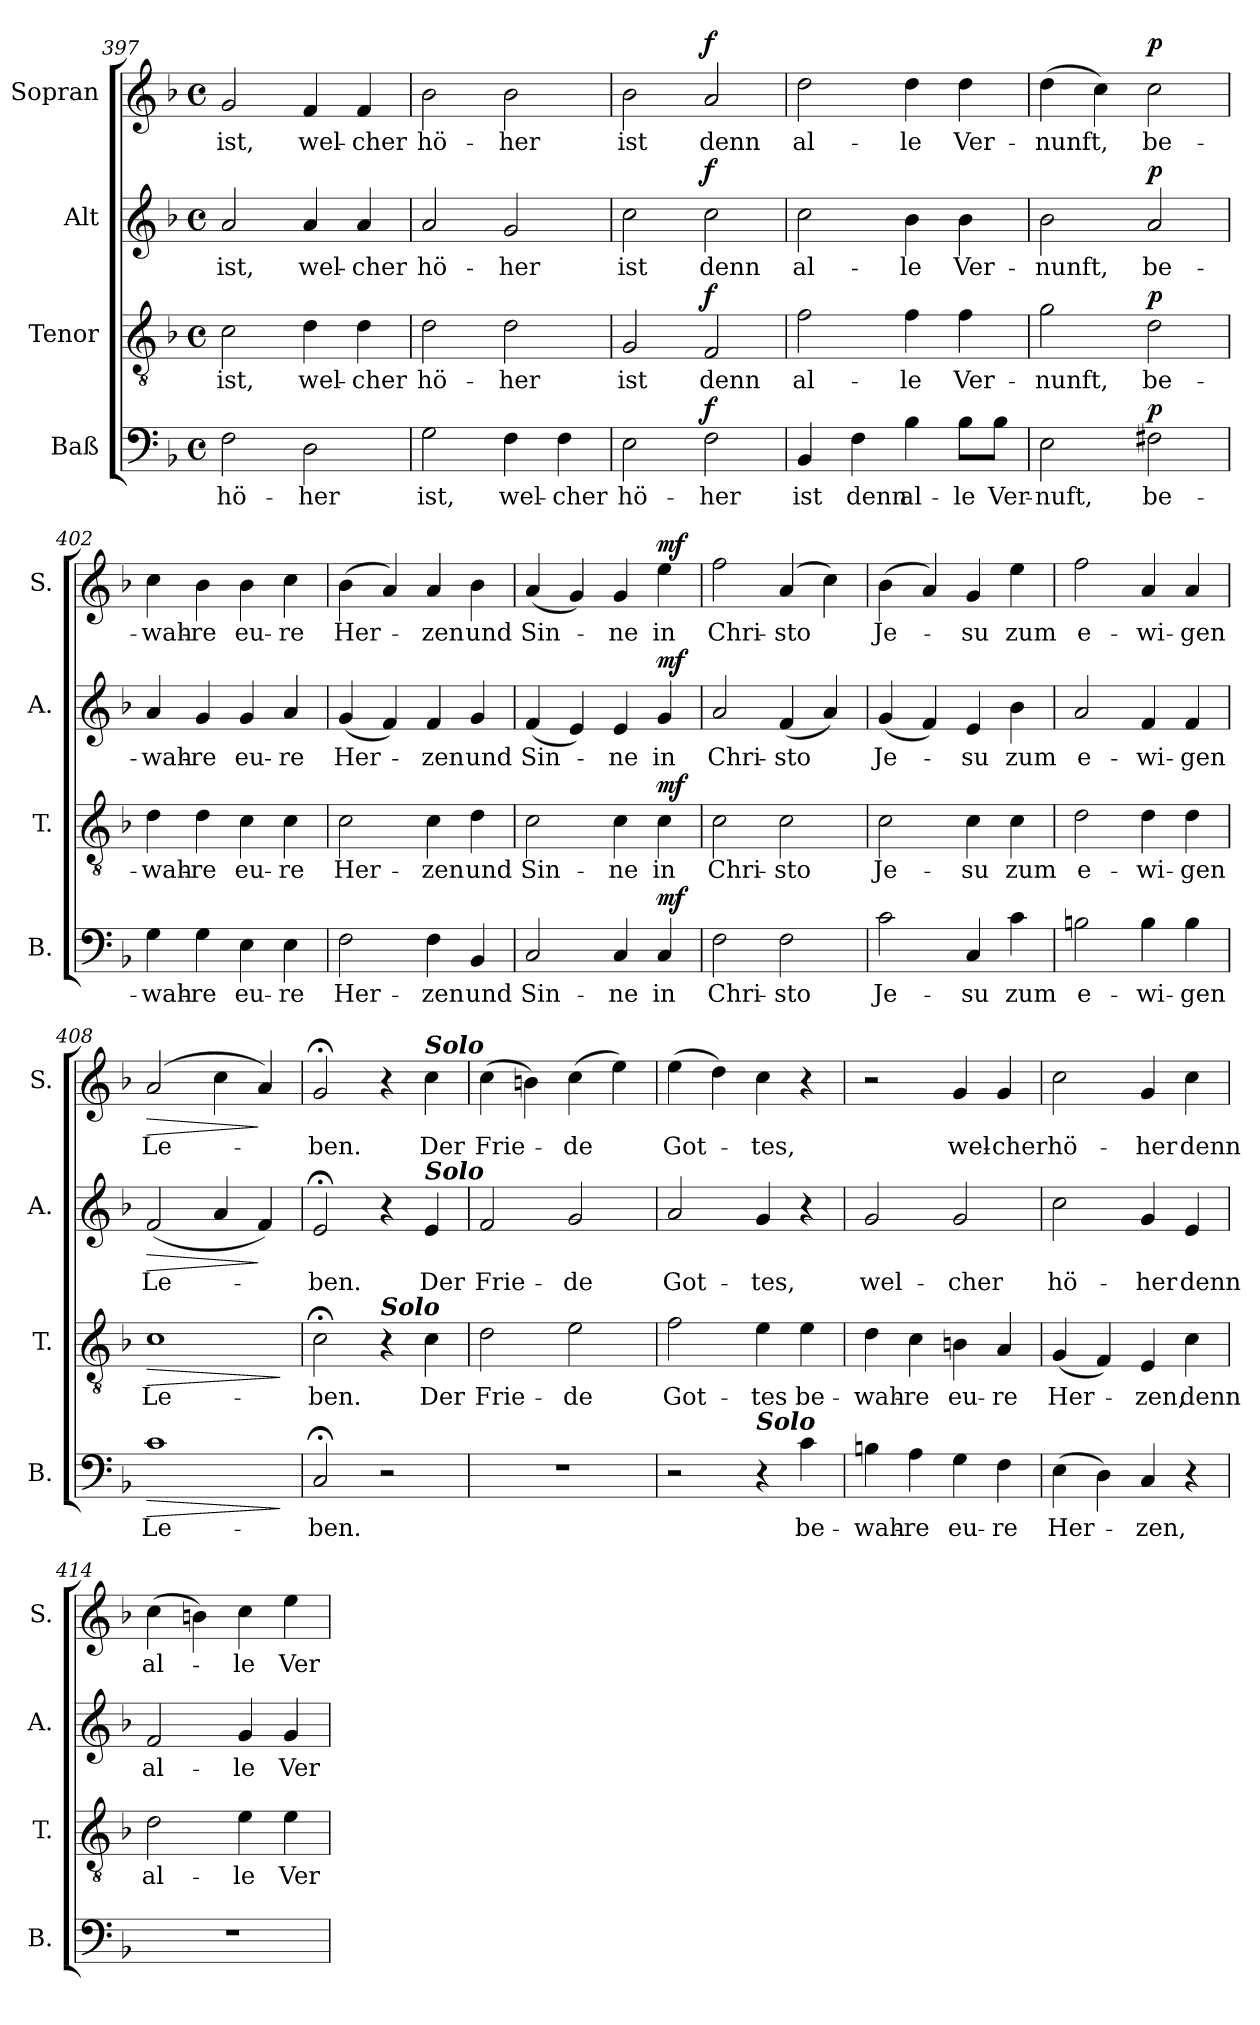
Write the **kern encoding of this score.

**kern	**text	**dynam	**kern	**text	**dynam	**kern	**text	**dynam	**kern	**text	**dynam
*part4	*part4	*part4	*part3	*part3	*part3	*part2	*part2	*part2	*part1	*part1	*part1
*staff4	*staff4	*staff4	*staff3	*staff3	*staff3	*staff2	*staff2	*staff2	*staff1	*staff1	*staff1
*I"Baß	*	*	*I"Tenor	*	*	*I"Alt	*	*	*I"Sopran	*	*
*I'B.	*	*	*I'T.	*	*	*I'A.	*	*	*I'S.	*	*
*clefF4	*	*	*clefGv2	*	*	*clefG2	*	*	*clefG2	*	*
*k[b-]	*	*	*k[b-]	*	*	*k[b-]	*	*	*k[b-]	*	*
*F:	*	*	*F:	*	*	*F:	*	*	*F:	*	*
*M4/4	*	*	*M4/4	*	*	*M4/4	*	*	*M4/4	*	*
*met(c)	*	*	*met(c)	*	*	*met(c)	*	*	*met(c)	*	*
=397	=397	=397	=397	=397	=397	=397	=397	=397	=397	=397	=397
!	!LO:LY:b	!	!	!LO:LY:b	!	!	!LO:LY:b	!	!	!LO:LY:b	!
2F\	hö-	.	2c\	ist,	.	2a/	ist,	.	2g/	ist,	.
!	!LO:LY:b	!	!	!LO:LY:b	!	!	!LO:LY:b	!	!	!LO:LY:b	!
2D\	-her	.	4d\	wel-	.	4a/	wel-	.	4f/	wel-	.
!	!	!	!	!LO:LY:b	!	!	!LO:LY:b	!	!	!LO:LY:b	!
.	.	.	4d\	-cher	.	4a/	-cher	.	4f/	-cher	.
=398	=398	=398	=398	=398	=398	=398	=398	=398	=398	=398	=398
!	!LO:LY:b	!	!	!LO:LY:b	!	!	!LO:LY:b	!	!	!LO:LY:b	!
2G\	ist,	.	2d\	hö-	.	2a/	hö-	.	2b-\	hö-	.
!	!LO:LY:b	!	!	!LO:LY:b	!	!	!LO:LY:b	!	!	!LO:LY:b	!
4F\	wel-	.	2d\	-her	.	2g/	-her	.	2b-\	-her	.
!	!LO:LY:b	!	!	!	!	!	!	!	!	!	!
4F\	-cher	.	.	.	.	.	.	.	.	.	.
!!LO:LB:g=z
=399	=399	=399	=399	=399	=399	=399	=399	=399	=399	=399	=399
!	!LO:LY:b	!	!	!LO:LY:b	!	!	!LO:LY:b	!	!	!LO:LY:b	!
2E\	hö-	.	2G/	ist	.	2cc\	ist	.	2b-\	ist	.
!	!LO:LY:b	!LO:DY:a	!	!LO:LY:b	!LO:DY:a	!	!LO:LY:b	!LO:DY:a	!	!LO:LY:b	!LO:DY:a
2F\	-her	f	2F/	denn	f	2cc\	denn	f	2a/	denn	f
=400	=400	=400	=400	=400	=400	=400	=400	=400	=400	=400	=400
!	!LO:LY:b	!	!	!LO:LY:b	!	!	!LO:LY:b	!	!	!LO:LY:b	!
4BB-/	ist	.	2f\	al-	.	2cc\	al-	.	2dd\	al-	.
!	!LO:LY:b	!	!	!	!	!	!	!	!	!	!
4F\	denn	.	.	.	.	.	.	.	.	.	.
!	!LO:LY:b	!	!	!LO:LY:b	!	!	!LO:LY:b	!	!	!LO:LY:b	!
4B-\	al-	.	4f\	-le	.	4b-\	-le	.	4dd\	-le	.
!	!LO:LY:b	!	!	!LO:LY:b	!	!	!LO:LY:b	!	!	!LO:LY:b	!
8B-\L	-le	.	4f\	Ver-	.	4b-\	Ver-	.	4dd\	Ver-	.
!	!LO:LY:b	!	!	!	!	!	!	!	!	!	!
8B-\J	Ver-	.	.	.	.	.	.	.	.	.	.
=401	=401	=401	=401	=401	=401	=401	=401	=401	=401	=401	=401
!	!LO:LY:b	!	!	!LO:LY:b	!	!	!LO:LY:b	!	!	!LO:LY:b	!
2E\	-nuft,	.	2g\	-nunft,	.	2b-\	-nunft,	.	(>4dd\	-nunft,	.
.	.	.	.	.	.	.	.	.	4cc\)	.	.
!	!LO:LY:b	!LO:DY:a	!	!LO:LY:b	!LO:DY:a	!	!LO:LY:b	!LO:DY:a	!	!LO:LY:b	!LO:DY:a
2F#X\	be-	p	2d\	be-	p	2a/	be-	p	2cc\	be-	p
=402	=402	=402	=402	=402	=402	=402	=402	=402	=402	=402	=402
!	!LO:LY:b	!	!	!LO:LY:b	!	!	!LO:LY:b	!	!	!LO:LY:b	!
4G\	-wah-	.	4d\	-wah-	.	4a/	-wah-	.	4cc\	-wah-	.
!	!LO:LY:b	!	!	!LO:LY:b	!	!	!LO:LY:b	!	!	!LO:LY:b	!
4G\	-re	.	4d\	-re	.	4g/	-re	.	4b-\	-re	.
!	!LO:LY:b	!	!	!LO:LY:b	!	!	!LO:LY:b	!	!	!LO:LY:b	!
4E\	eu-	.	4c\	eu-	.	4g/	eu-	.	4b-\	eu-	.
!	!LO:LY:b	!	!	!LO:LY:b	!	!	!LO:LY:b	!	!	!LO:LY:b	!
4E\	-re	.	4c\	-re	.	4a/	-re	.	4cc\	-re	.
=403	=403	=403	=403	=403	=403	=403	=403	=403	=403	=403	=403
!	!LO:LY:b	!	!	!LO:LY:b	!	!	!LO:LY:b	!	!	!LO:LY:b	!
2F\	Her-	.	2c\	Her-	.	(<4g/	Her-	.	(>4b-\	Her-	.
.	.	.	.	.	.	4f/)	.	.	4a/)	.	.
!	!LO:LY:b	!	!	!LO:LY:b	!	!	!LO:LY:b	!	!	!LO:LY:b	!
4F\	-zen	.	4c\	-zen	.	4f/	-zen	.	4a/	-zen	.
!	!LO:LY:b	!	!	!LO:LY:b	!	!	!LO:LY:b	!	!	!LO:LY:b	!
4BB-/	und	.	4d\	und	.	4g/	und	.	4b-\	und	.
=404	=404	=404	=404	=404	=404	=404	=404	=404	=404	=404	=404
!	!LO:LY:b	!	!	!LO:LY:b	!	!	!LO:LY:b	!	!	!LO:LY:b	!
2C/	Sin-	.	2c\	Sin-	.	(<4f/	Sin-	.	(<4a/	Sin-	.
.	.	.	.	.	.	4e/)	.	.	4g/)	.	.
!	!LO:LY:b	!	!	!LO:LY:b	!	!	!LO:LY:b	!	!	!LO:LY:b	!
4C/	-ne	.	4c\	-ne	.	4e/	-ne	.	4g/	-ne	.
!	!LO:LY:b	!LO:DY:a	!	!LO:LY:b	!LO:DY:a	!	!LO:LY:b	!LO:DY:a	!	!LO:LY:b	!LO:DY:a
4C/	in	mf	4c\	in	mf	4g/	in	mf	4ee\	in	mf
!!LO:PB:g=z
=405	=405	=405	=405	=405	=405	=405	=405	=405	=405	=405	=405
!	!LO:LY:b	!	!	!LO:LY:b	!	!	!LO:LY:b	!	!	!LO:LY:b	!
2F\	Chri-	.	2c\	Chri-	.	2a/	Chri-	.	2ff\	Chri-	.
!	!LO:LY:b	!	!	!LO:LY:b	!	!	!LO:LY:b	!	!	!LO:LY:b	!
2F\	-sto	.	2c\	-sto	.	(<4f/	-sto	.	(4a/	-sto	.
.	.	.	.	.	.	4a/)	.	.	4cc\)	.	.
=406	=406	=406	=406	=406	=406	=406	=406	=406	=406	=406	=406
!	!LO:LY:b	!	!	!LO:LY:b	!	!	!LO:LY:b	!	!	!LO:LY:b	!
2c\	Je-	.	2c\	Je-	.	(<4g/	Je-	.	(>4b-\	Je-	.
.	.	.	.	.	.	4f/)	.	.	4a/)	.	.
!	!LO:LY:b	!	!	!LO:LY:b	!	!	!LO:LY:b	!	!	!LO:LY:b	!
4C/	-su	.	4c\	-su	.	4e/	-su	.	4g/	-su	.
!	!LO:LY:b	!	!	!LO:LY:b	!	!	!LO:LY:b	!	!	!LO:LY:b	!
4c\	zum	.	4c\	zum	.	4b-\	zum	.	4ee\	zum	.
=407	=407	=407	=407	=407	=407	=407	=407	=407	=407	=407	=407
!	!LO:LY:b	!	!	!LO:LY:b	!	!	!LO:LY:b	!	!	!LO:LY:b	!
2Bn\	e-	.	2d\	e-	.	2a/	e-	.	2ff\	e-	.
!	!LO:LY:b	!	!	!LO:LY:b	!	!	!LO:LY:b	!	!	!LO:LY:b	!
4B\	-wi-	.	4d\	-wi-	.	4f/	-wi-	.	4a/	-wi-	.
!	!LO:LY:b	!	!	!LO:LY:b	!	!	!LO:LY:b	!	!	!LO:LY:b	!
4B\	-gen	.	4d\	-gen	.	4f/	-gen	.	4a/	-gen	.
=408	=408	=408	=408	=408	=408	=408	=408	=408	=408	=408	=408
!	!LO:LY:b	!LO:HP:b	!	!LO:LY:b	!LO:HP:b	!	!LO:LY:b	!LO:HP:b	!	!LO:LY:b	!LO:HP:b
1c	Le-	>	1c	Le-	>	(<2f/	Le-	>	(2a/	Le-	>
.	.	.	.	.	.	4a/	.	.	4cc\	.	.
.	.	.	.	.	.	4f/)	.	]	4a/)	.	]
.	.	]	.	.	]	.	.	.	.	.	.
=409	=409	=409	=409	=409	=409	=409	=409	=409	=409	=409	=409
!	!LO:LY:b	!	!	!LO:LY:b	!	!	!LO:LY:b	!	!	!LO:LY:b	!
2C;</	-ben.	.	2c;<\	-ben.	.	2e;</	-ben.	.	2g;</	-ben.	.
!	!	!	!LO:TX:a:Bi:t=Solo	!	!	!	!	!	!	!	!
2r	.	.	4r	.	.	4r	.	.	4r	.	.
!	!	!	!	!	!	!	!	!	!LO:TX:a:Bi:t=Solo	!	!
!	!	!	!	!	!	!LO:TX:a:Bi:t=Solo	!	!	!	!	!
!	!	!	!	!LO:LY:b	!	!	!LO:LY:b	!	!	!LO:LY:b	!
.	.	.	4c\	Der	.	4e/	Der	.	4cc\	Der	.
=410	=410	=410	=410	=410	=410	=410	=410	=410	=410	=410	=410
!	!	!	!	!LO:LY:b	!	!	!LO:LY:b	!	!	!LO:LY:b	!
1r	.	.	2d\	Frie-	.	2f/	Frie-	.	(>4cc\	Frie-	.
.	.	.	.	.	.	.	.	.	4bn\)	.	.
!	!	!	!	!LO:LY:b	!	!	!LO:LY:b	!	!	!LO:LY:b	!
.	.	.	2e\	-de	.	2g/	-de	.	(>4cc\	-de	.
.	.	.	.	.	.	.	.	.	4ee\)	.	.
!!LO:LB:g=z
=411	=411	=411	=411	=411	=411	=411	=411	=411	=411	=411	=411
!	!	!	!	!LO:LY:b	!	!	!LO:LY:b	!	!	!LO:LY:b	!
2r	.	.	2f\	Got-	.	2a/	Got-	.	(>4ee\	Got-	.
.	.	.	.	.	.	.	.	.	4dd\)	.	.
!LO:TX:a:Bi:t=Solo	!	!	!	!	!	!	!	!	!	!	!
!	!	!	!	!LO:LY:b	!	!	!LO:LY:b	!	!	!LO:LY:b	!
4r	.	.	4e\	-tes	.	4g/	-tes,	.	4cc\	-tes,	.
!	!LO:LY:b	!	!	!LO:LY:b	!	!	!	!	!	!	!
4c\	be-	.	4e\	be-	.	4r	.	.	4r	.	.
=412	=412	=412	=412	=412	=412	=412	=412	=412	=412	=412	=412
!	!LO:LY:b	!	!	!LO:LY:b	!	!	!LO:LY:b	!	!	!	!
4Bn\	-wah-	.	4d\	-wah-	.	2g/	wel-	.	2r	.	.
!	!LO:LY:b	!	!	!LO:LY:b	!	!	!	!	!	!	!
4A\	-re	.	4c\	-re	.	.	.	.	.	.	.
!	!LO:LY:b	!	!	!LO:LY:b	!	!	!LO:LY:b	!	!	!LO:LY:b	!
4G\	eu-	.	4Bn\	eu-	.	2g/	-cher	.	4g/	wel-	.
!	!LO:LY:b	!	!	!LO:LY:b	!	!	!	!	!	!LO:LY:b	!
4F\	-re	.	4A/	-re	.	.	.	.	4g/	-cher	.
=413	=413	=413	=413	=413	=413	=413	=413	=413	=413	=413	=413
!	!LO:LY:b	!	!	!LO:LY:b	!	!	!LO:LY:b	!	!	!LO:LY:b	!
(>4E\	Her-	.	(<4G/	Her-	.	2cc\	hö-	.	2cc\	hö-	.
4D\)	.	.	4F/)	.	.	.	.	.	.	.	.
!	!LO:LY:b	!	!	!LO:LY:b	!	!	!LO:LY:b	!	!	!LO:LY:b	!
4C/	-zen,	.	4E/	-zen,	.	4g/	-her	.	4g/	-her	.
!	!	!	!	!LO:LY:b	!	!	!LO:LY:b	!	!	!LO:LY:b	!
4r	.	.	4c\	denn	.	4e/	denn	.	4cc\	denn	.
=414	=414	=414	=414	=414	=414	=414	=414	=414	=414	=414	=414
!	!	!	!	!LO:LY:b	!	!	!LO:LY:b	!	!	!LO:LY:b	!
1r	.	.	2d\	al-	.	2f/	al-	.	(>4cc\	al-	.
.	.	.	.	.	.	.	.	.	4bn\)	.	.
!	!	!	!	!LO:LY:b	!	!	!LO:LY:b	!	!	!LO:LY:b	!
.	.	.	4e\	-le	.	4g/	-le	.	4cc\	-le	.
!	!	!	!	!LO:LY:b	!	!	!LO:LY:b	!	!	!LO:LY:b	!
.	.	.	4e\	Ver-	.	4g/	Ver-	.	4ee\	Ver-	.
=	=	=	=	=	=	=	=	=	=	=	=
*-	*-	*-	*-	*-	*-	*-	*-	*-	*-	*-	*-
